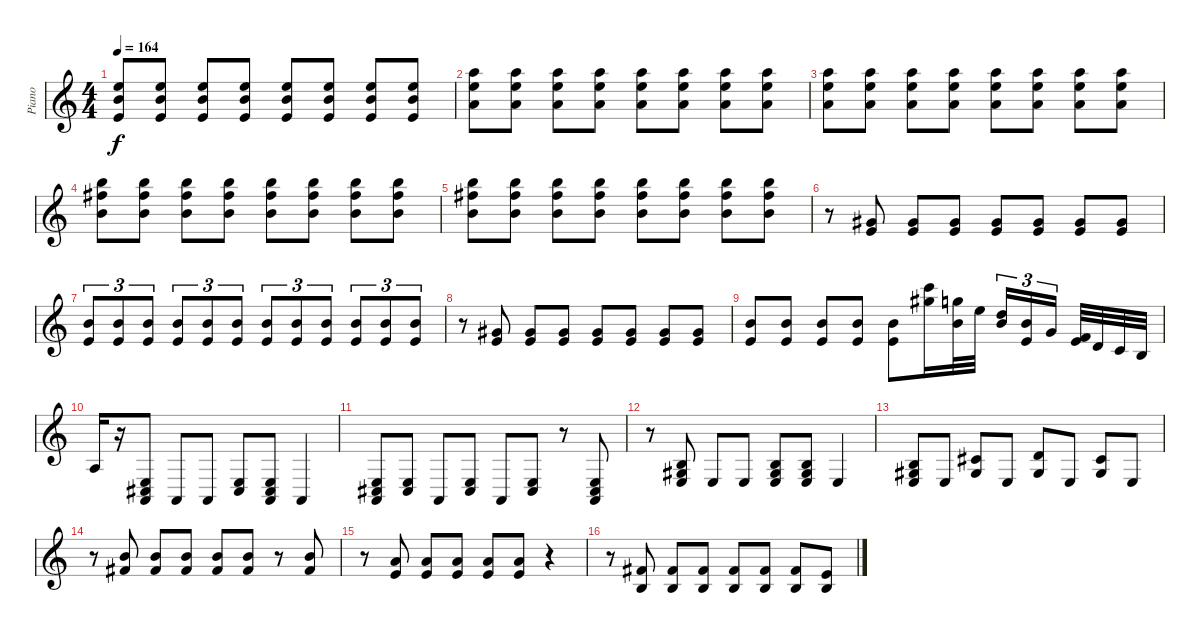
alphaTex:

\track ("Piano" "Piano") {instrument brightacousticpiano}
\staff {score}
\tuning (E4 B3 G3 D3 A2 E2) {hide}
\ts (4 4)
\tempo 164
\clef g2
\ks c
(12.1 12.2 9.3).8{dy f} (12.1 12.2 9.3).8 (12.1 12.2 9.3).8 (12.1 12.2 9.3).8 (12.1 12.2 9.3).8 (12.1 12.2 9.3).8 (12.1 12.2 9.3).8 (12.1 12.2 9.3).8 |
(17.1 17.2 14.3).8 (17.1 17.2 14.3).8 (17.1 17.2 14.3).8 (17.1 17.2 14.3).8 (17.1 17.2 14.3).8 (17.1 17.2 14.3).8 (17.1 17.2 14.3).8 (17.1 17.2 14.3).8 |
(17.1 17.2 14.3).8 (17.1 17.2 14.3).8 (17.1 17.2 14.3).8 (17.1 17.2 14.3).8 (17.1 17.2 14.3).8 (17.1 17.2 14.3).8 (17.1 17.2 14.3).8 (17.1 17.2 14.3).8 |
(19.1 19.2 16.3).8 (19.1 19.2 16.3).8 (19.1 19.2 16.3).8 (19.1 19.2 16.3).8 (19.1 19.2 16.3).8 (19.1 19.2 16.3).8 (19.1 19.2 16.3).8 (19.1 19.2 16.3).8 |
(19.1 19.2 16.3).8 (19.1 19.2 16.3).8 (19.1 19.2 16.3).8 (19.1 19.2 16.3).8 (19.1 19.2 16.3).8 (19.1 19.2 16.3).8 (19.1 19.2 16.3).8 (19.1 19.2 16.3).8 |
r.8 (4.1 5.2).8 (4.1 5.2).8 (4.1 5.2).8 (4.1 5.2).8 (4.1 5.2).8 (4.1 5.2).8 (4.1 5.2).8 |
(7.1 5.2).8{tu (3 2)} (7.1 5.2).8{tu (3 2)} (7.1 5.2).8{tu (3 2)} (7.1 5.2).8{tu (3 2)} (7.1 5.2).8{tu (3 2)} (7.1 5.2).8{tu (3 2)} (7.1 5.2).8{tu (3 2)} (7.1 5.2).8{tu (3 2)} (7.1 5.2).8{tu (3 2)} (7.1 5.2).8{tu (3 2)} (7.1 5.2).8{tu (3 2)} (7.1 5.2).8{tu (3 2)} |
r.8 (4.1 5.2).8 (4.1 5.2).8 (4.1 5.2).8 (4.1 5.2).8 (4.1 5.2).8 (4.1 5.2).8 (4.1 5.2).8 |
(7.1 5.2).8 (7.1 5.2).8 (7.1 5.2).8 (7.1 5.2).8 (7.1 5.2).8 (20.1 21.2).16 (15.1 12.2).32 12.1.32 (10.1 12.2).16{tu (3 2)} (7.1 5.2).16{tu (3 2)} 8.2.16{tu (3 2) beam splitsecondary} (6.2 9.3).32 7.3.32 5.3.32 4.3.32 |
2.3.16 r.16 (2.4 4.5 5.6).8 5.6.8 5.6.8 (2.4 4.5).8 (2.4 4.5 5.6).8 5.6.4 |
(2.4 4.5 5.6).8 (2.4 4.5).8 5.6.8 (2.4 4.5).8 5.6.8 (2.4 4.5).8 r.8 (2.4 4.5 5.6).8 |
r.8 (0.2 1.3 2.4).8 2.4.8 2.4.8 (0.2 1.3 2.4).8 (0.2 1.3 2.4).8 2.4.4 |
(0.2 1.3 2.4).8 2.4.8 (2.2 1.3).8 2.4.8 (3.2 1.3).8 2.4.8 (2.2 1.3).8 2.4.8 |
r.8 (7.1 7.2).8 (7.1 7.2).8 (7.1 7.2).8 (7.1 7.2).8 (7.1 7.2).8 r.8 (7.1 7.2).8 |
r.8 (5.1 5.2).8 (5.1 5.2).8 (5.1 5.2).8 (5.1 5.2).8 (5.1 5.2).8 r.4 |
r.8 (2.1 0.2).8 (2.1 0.2).8 (2.1 0.2).8 (2.1 0.2).8 (2.1 0.2).8 (2.1 0.2).8 (0.1 0.2).8
